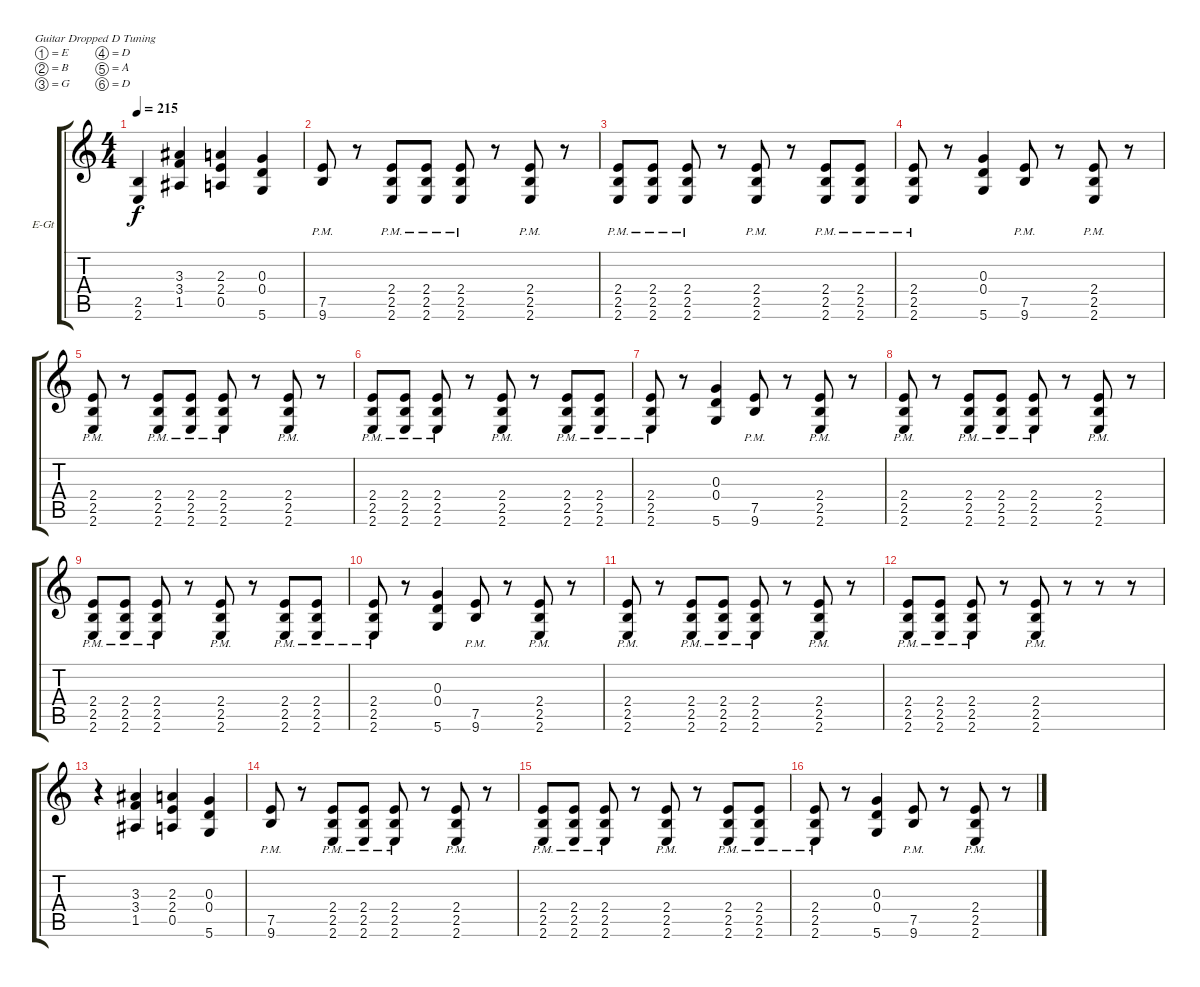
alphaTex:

\bracketExtendMode groupsimilarinstruments
\firstSystemTrackNameOrientation horizontal
\otherSystemsTrackNameOrientation horizontal
\track ("Overdriven-guitar (Richard)" "E-Gt") {instrument overdrivenguitar}
\staff {score tabs}
\tuning (E4 B3 G3 D3 A2 D2)
\ts (4 4)
\tempo 215
\clef g2
\ks c
(2.5{t} 2.6{t}).4{dy f} (3.3 3.4 1.5).4 (2.3 2.4 0.5).4 (0.3 0.4 5.6).4 |
(7.5{pm} 9.6{pm}).8 r.8 (2.4{pm} 2.5{pm} 2.6{pm}).8 (2.4{pm} 2.5{pm} 2.6{pm}).8 (2.4{pm} 2.5{pm} 2.6{pm}).8 r.8 (2.4{pm} 2.5{pm} 2.6{pm}).8 r.8 |
(2.4{pm} 2.5{pm} 2.6{pm}).8 (2.4{pm} 2.5{pm} 2.6{pm}).8 (2.4{pm} 2.5{pm} 2.6{pm}).8 r.8 (2.4{pm} 2.5{pm} 2.6{pm}).8 r.8 (2.4{pm} 2.5{pm} 2.6{pm}).8 (2.4{pm} 2.5{pm} 2.6{pm}).8 |
(2.4{pm} 2.5{pm} 2.6{pm}).8 r.8 (0.3 0.4 5.6).4 (7.5{pm} 9.6{pm}).8 r.8 (2.4{pm} 2.5{pm} 2.6{pm}).8 r.8 |
(2.4{pm} 2.5{pm} 2.6{pm}).8 r.8 (2.4{pm} 2.5{pm} 2.6{pm}).8 (2.4{pm} 2.5{pm} 2.6{pm}).8 (2.4{pm} 2.5{pm} 2.6{pm}).8 r.8 (2.4{pm} 2.5{pm} 2.6{pm}).8 r.8 |
(2.4{pm} 2.5{pm} 2.6{pm}).8 (2.4{pm} 2.5{pm} 2.6{pm}).8 (2.4{pm} 2.5{pm} 2.6{pm}).8 r.8 (2.4{pm} 2.5{pm} 2.6{pm}).8 r.8 (2.4{pm} 2.5{pm} 2.6{pm}).8 (2.4{pm} 2.5{pm} 2.6{pm}).8 |
(2.4{pm} 2.5{pm} 2.6{pm}).8 r.8 (0.3 0.4 5.6).4 (7.5{pm} 9.6{pm}).8 r.8 (2.4{pm} 2.5{pm} 2.6{pm}).8 r.8 |
(2.4{pm} 2.5{pm} 2.6{pm}).8 r.8 (2.4{pm} 2.5{pm} 2.6{pm}).8 (2.4{pm} 2.5{pm} 2.6{pm}).8 (2.4{pm} 2.5{pm} 2.6{pm}).8 r.8 (2.4{pm} 2.5{pm} 2.6{pm}).8 r.8 |
(2.4{pm} 2.5{pm} 2.6{pm}).8 (2.4{pm} 2.5{pm} 2.6{pm}).8 (2.4{pm} 2.5{pm} 2.6{pm}).8 r.8 (2.4{pm} 2.5{pm} 2.6{pm}).8 r.8 (2.4{pm} 2.5{pm} 2.6{pm}).8 (2.4{pm} 2.5{pm} 2.6{pm}).8 |
(2.4{pm} 2.5{pm} 2.6{pm}).8 r.8 (0.3 0.4 5.6).4 (7.5{pm} 9.6{pm}).8 r.8 (2.4{pm} 2.5{pm} 2.6{pm}).8 r.8 |
(2.4{pm} 2.5{pm} 2.6{pm}).8 r.8 (2.4{pm} 2.5{pm} 2.6{pm}).8 (2.4{pm} 2.5{pm} 2.6{pm}).8 (2.4{pm} 2.5{pm} 2.6{pm}).8 r.8 (2.4{pm} 2.5{pm} 2.6{pm}).8 r.8 |
(2.4{pm} 2.5{pm} 2.6{pm}).8 (2.4{pm} 2.5{pm} 2.6{pm}).8 (2.4{pm} 2.5{pm} 2.6{pm}).8 r.8 (2.4{pm} 2.5{pm} 2.6{pm}).8 r.8 r.8 r.8 |
r.4 (3.3 3.4 1.5).4 (2.3 2.4 0.5).4 (0.3 0.4 5.6).4 |
(7.5{pm} 9.6{pm}).8 r.8 (2.4{pm} 2.5{pm} 2.6{pm}).8 (2.4{pm} 2.5{pm} 2.6{pm}).8 (2.4{pm} 2.5{pm} 2.6{pm}).8 r.8 (2.4{pm} 2.5{pm} 2.6{pm}).8 r.8 |
(2.4{pm} 2.5{pm} 2.6{pm}).8 (2.4{pm} 2.5{pm} 2.6{pm}).8 (2.4{pm} 2.5{pm} 2.6{pm}).8 r.8 (2.4{pm} 2.5{pm} 2.6{pm}).8 r.8 (2.4{pm} 2.5{pm} 2.6{pm}).8 (2.4{pm} 2.5{pm} 2.6{pm}).8 |
(2.4{pm} 2.5{pm} 2.6{pm}).8 r.8 (0.3 0.4 5.6).4 (7.5{pm} 9.6{pm}).8 r.8 (2.4{pm} 2.5{pm} 2.6{pm}).8 r.8
